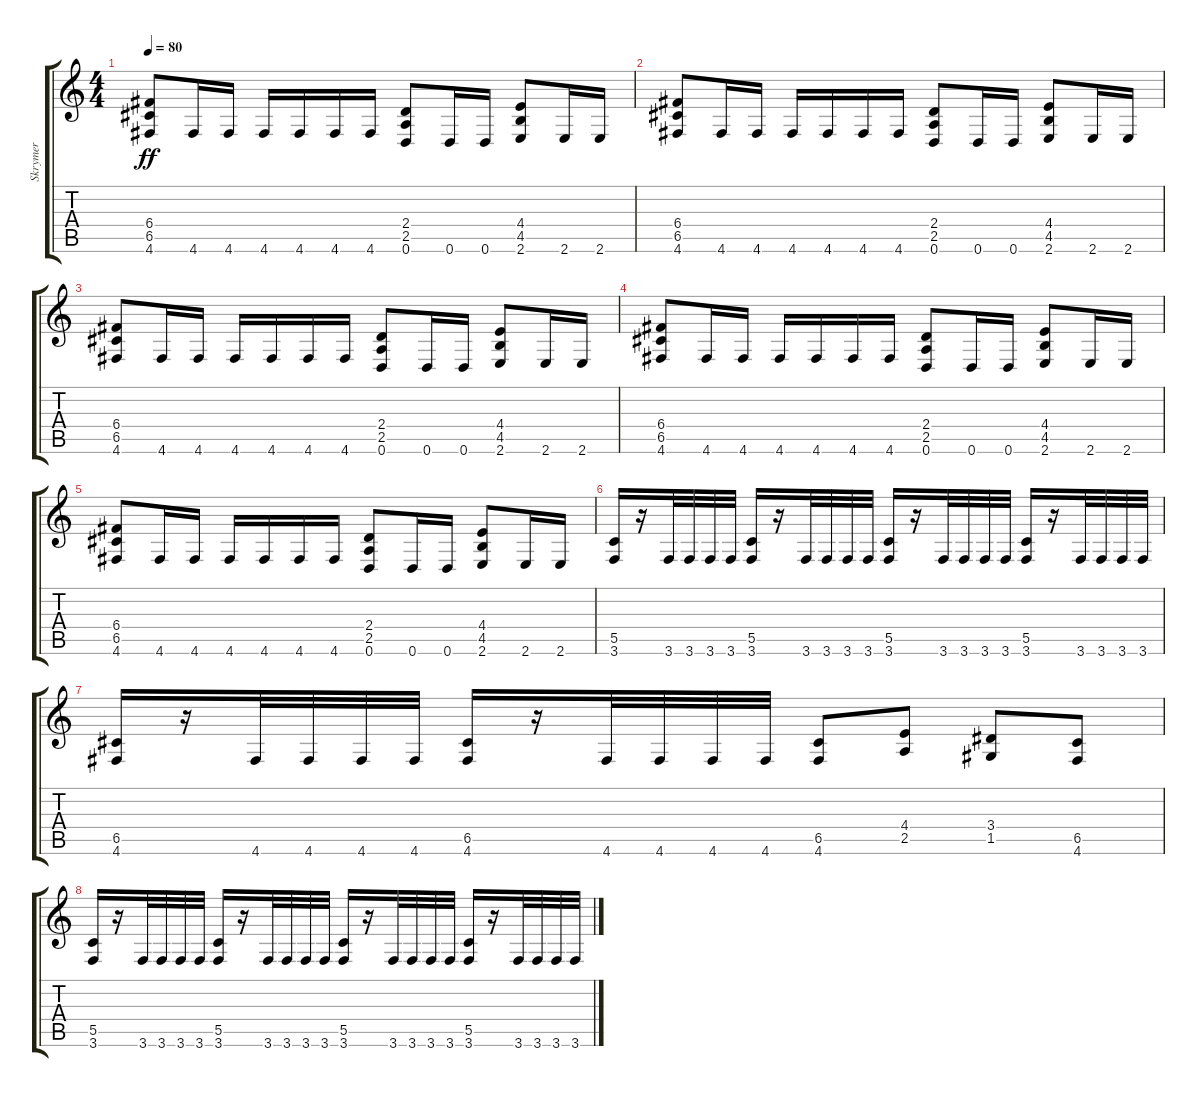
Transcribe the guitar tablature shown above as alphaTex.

\track ("Skrymer" "Skrymer") {instrument distortionguitar}
\staff {score tabs}
\tuning (D4 A3 F3 C3 G2 D2) {hide}
\ts (4 4)
\tempo 80
\clef g2
\ks c
(6.4 6.5 4.6).8{dy ff} 4.6.16 4.6.16 4.6.16 4.6.16 4.6.16 4.6.16 (2.4 2.5 0.6).8 0.6.16 0.6.16 (4.4 4.5 2.6).8 2.6.16 2.6.16 |
(6.4 6.5 4.6).8 4.6.16 4.6.16 4.6.16 4.6.16 4.6.16 4.6.16 (2.4 2.5 0.6).8 0.6.16 0.6.16 (4.4 4.5 2.6).8 2.6.16 2.6.16 |
(6.4 6.5 4.6).8 4.6.16 4.6.16 4.6.16 4.6.16 4.6.16 4.6.16 (2.4 2.5 0.6).8 0.6.16 0.6.16 (4.4 4.5 2.6).8 2.6.16 2.6.16 |
(6.4 6.5 4.6).8 4.6.16 4.6.16 4.6.16 4.6.16 4.6.16 4.6.16 (2.4 2.5 0.6).8 0.6.16 0.6.16 (4.4 4.5 2.6).8 2.6.16 2.6.16 |
(6.4 6.5 4.6).8 4.6.16 4.6.16 4.6.16 4.6.16 4.6.16 4.6.16 (2.4 2.5 0.6).8 0.6.16 0.6.16 (4.4 4.5 2.6).8 2.6.16 2.6.16 |
(5.5 3.6).16 r.16 3.6.32 3.6.32 3.6.32 3.6.32 (5.5 3.6).16 r.16 3.6.32 3.6.32 3.6.32 3.6.32 (5.5 3.6).16 r.16 3.6.32 3.6.32 3.6.32 3.6.32 (5.5 3.6).16 r.16 3.6.32 3.6.32 3.6.32 3.6.32 |
(6.5 4.6).16 r.16 4.6.32 4.6.32 4.6.32 4.6.32 (6.5 4.6).16 r.16 4.6.32 4.6.32 4.6.32 4.6.32 (6.5 4.6).8 (4.4 2.5).8 (3.4 1.5).8 (6.5 4.6).8 |
(5.5 3.6).16 r.16 3.6.32 3.6.32 3.6.32 3.6.32 (5.5 3.6).16 r.16 3.6.32 3.6.32 3.6.32 3.6.32 (5.5 3.6).16 r.16 3.6.32 3.6.32 3.6.32 3.6.32 (5.5 3.6).16 r.16 3.6.32 3.6.32 3.6.32 3.6.32
